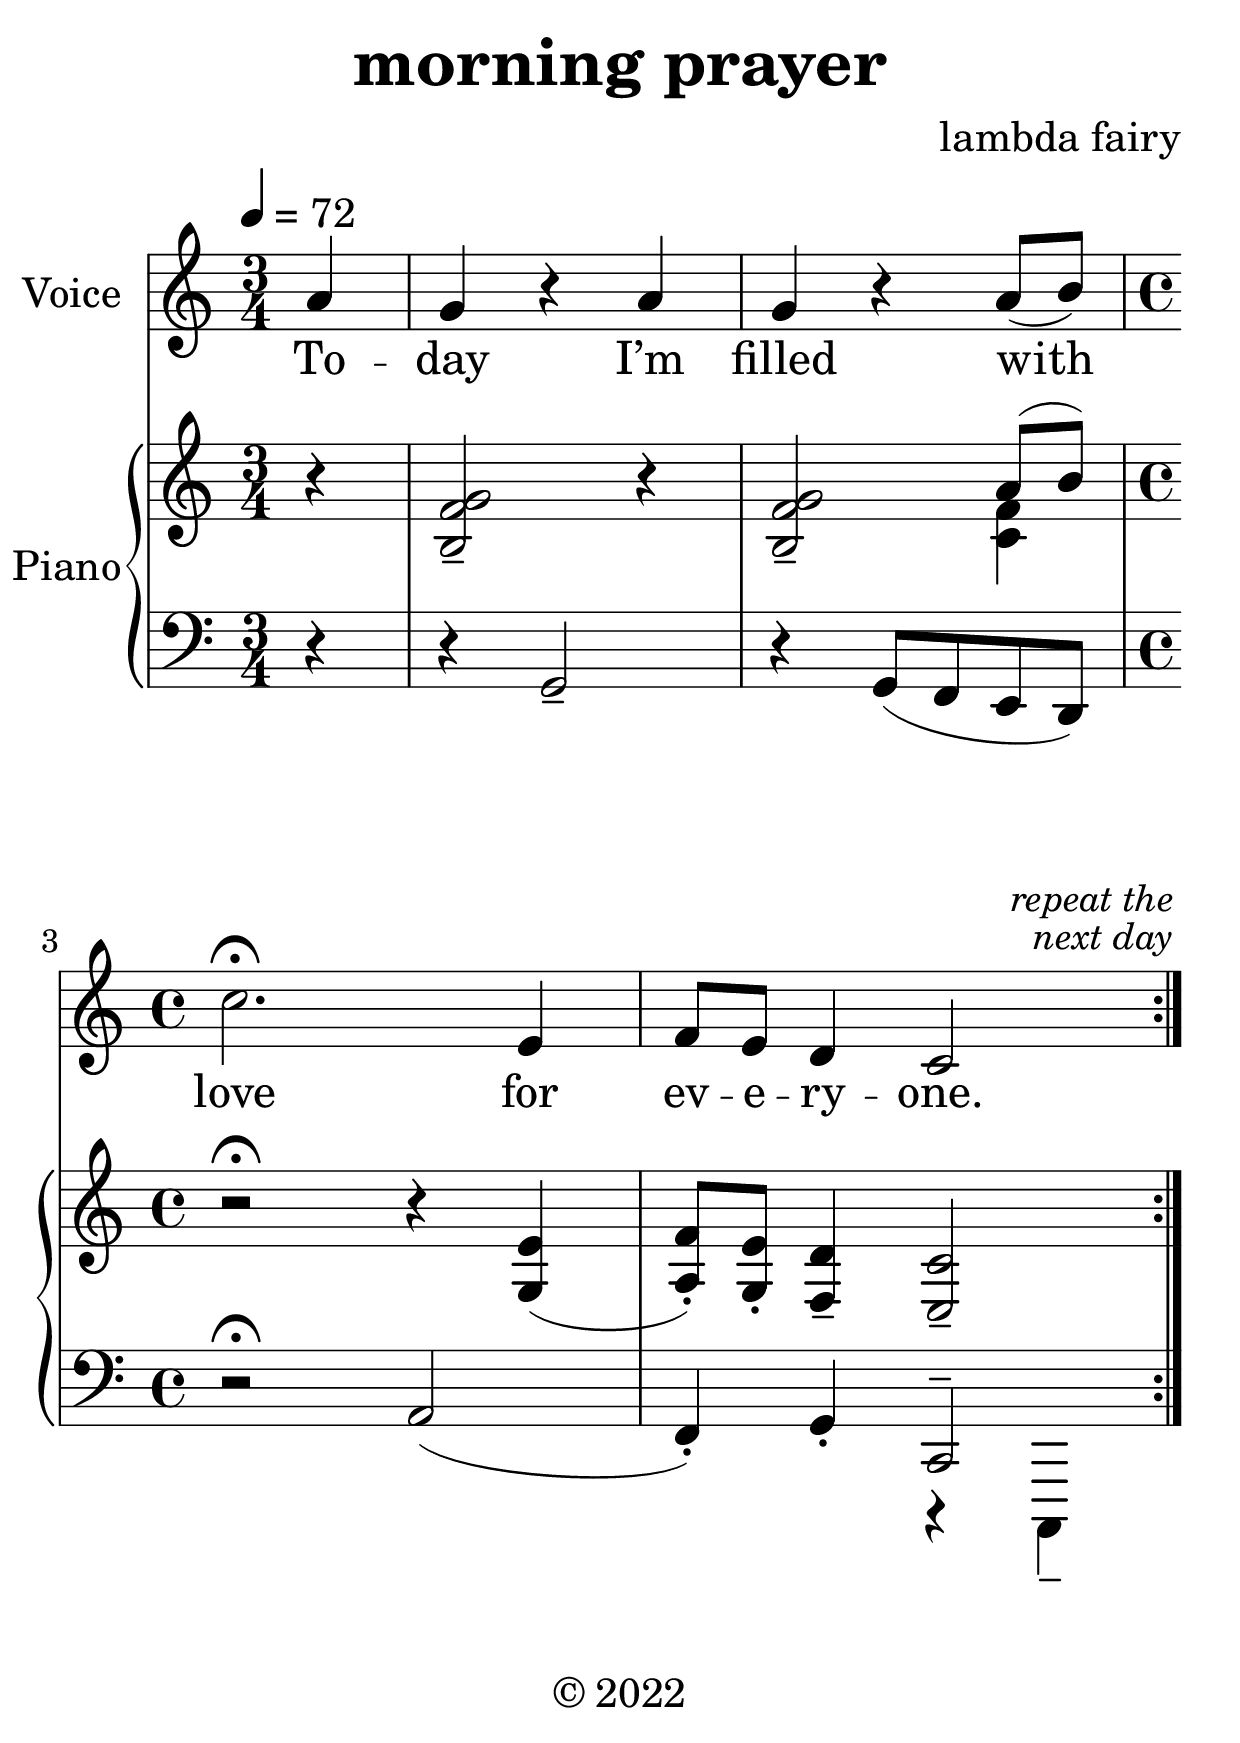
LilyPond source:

\version "2.22.2"

\include "articulate.ly"
\include "shared.ily"

#(set-global-staff-size 36)

\header {
    title = "morning prayer"
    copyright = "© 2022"
}

vocals = <<
    \relative c' {
        \clef treble
        \set Staff.instrumentName = #"Voice"
        \set Staff.midiInstrument = #"oboe"
        \tempo 4 = 72

        \repeat volta 2 {
            \partial 4
            \time 3/4
            a'4
            | g r a
            | g r a8( b)
            \break
            \time 4/4
            | c2.\fermata e,4
            | f8 e d4 c2
        }

        \once \override Score.RehearsalMark.break-visibility = #end-of-line-visible
        \once \override Score.RehearsalMark.self-alignment-X = #RIGHT
        \mark \markup {
            \small \italic \right-column {
                "repeat the"
                "next day"
            }
        }
    }

    \addlyrics {
        To -- day
        I’m filled
        with love
        for ev -- e -- ry -- one.
    }
>>

right_hand = \relative c' {
    \set Staff.midiInstrument = #"acoustic grand"
    r4
    | <b f' g>2-- r4
    | <b f' g>2-- << { a'8( b) } \\ <c, f>4 >>
    | r2\fermata r4 <g e'>(
    | <a f'>8)-. <g e'>-. <f d'>4-- <e c'>2--
}

left_hand = \relative c {
    \clef bass
    \set Staff.midiInstrument = #"acoustic grand"
    r4
    | r4 g2--
    | r4 g8( f e d)
    | r2\fermata a'(
    | f4-.) g-. << c,2-- \\ { r4 c,-- } >>
}

stuff = <<
    \vocals
    \new PianoStaff <<
        #(set-accidental-style 'piano)
        \set PianoStaff.instrumentName = #"Piano"
        \set PianoStaff.connectArpeggios = ##t
        \new Staff = "R" \right_hand
        \new Staff = "L" \left_hand
    >>
>>

\score {
    \stuff
    \layout {}
}

\score {
    \articulate \stuff
    \midi {}
}

\paper {
    system-system-spacing = #'((padding . 8))
}